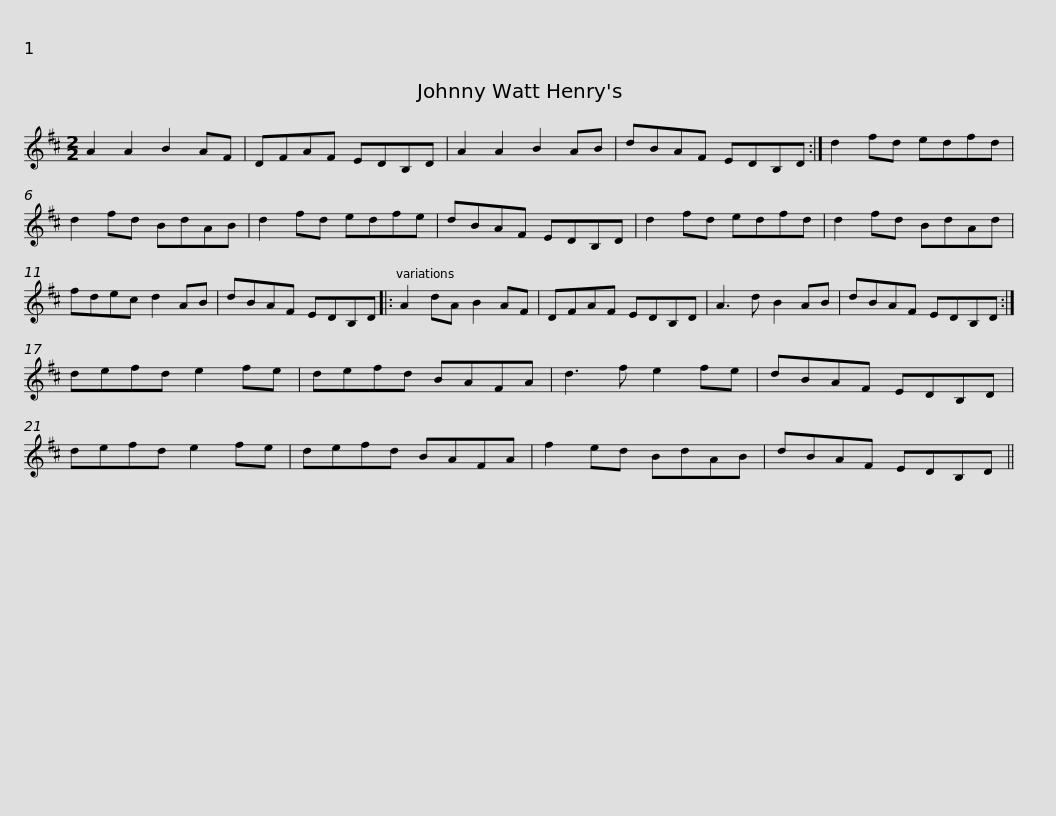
X:1
L:1/8
M:2/2
I:linebreak $
K:D
V:1 treble
V:1
 A2 A2 B2 AF | DFAF EDB,D | A2 A2 B2 AB | dBAF EDB,D :| d2 fd edfd | %5
 d2 fd BdAB |$ d2 fd edfe | dBAF EDB,D | d2 fd edfd | d2 fd BdAd | %10
 fdec d2 AB | dBAF EDB,D |:$ A2 dA B2 AF | DFAF EDB,D | A3 d B2 AB | %15
 dBAF EDB,D :| defd e2 fe | defd BAFA |$ d3 f e2 fe | dBAF EDB,D | %20
 defd e2 fe | defd BAFA | f2 ed BdAB | dBAF EDB,D || %24
